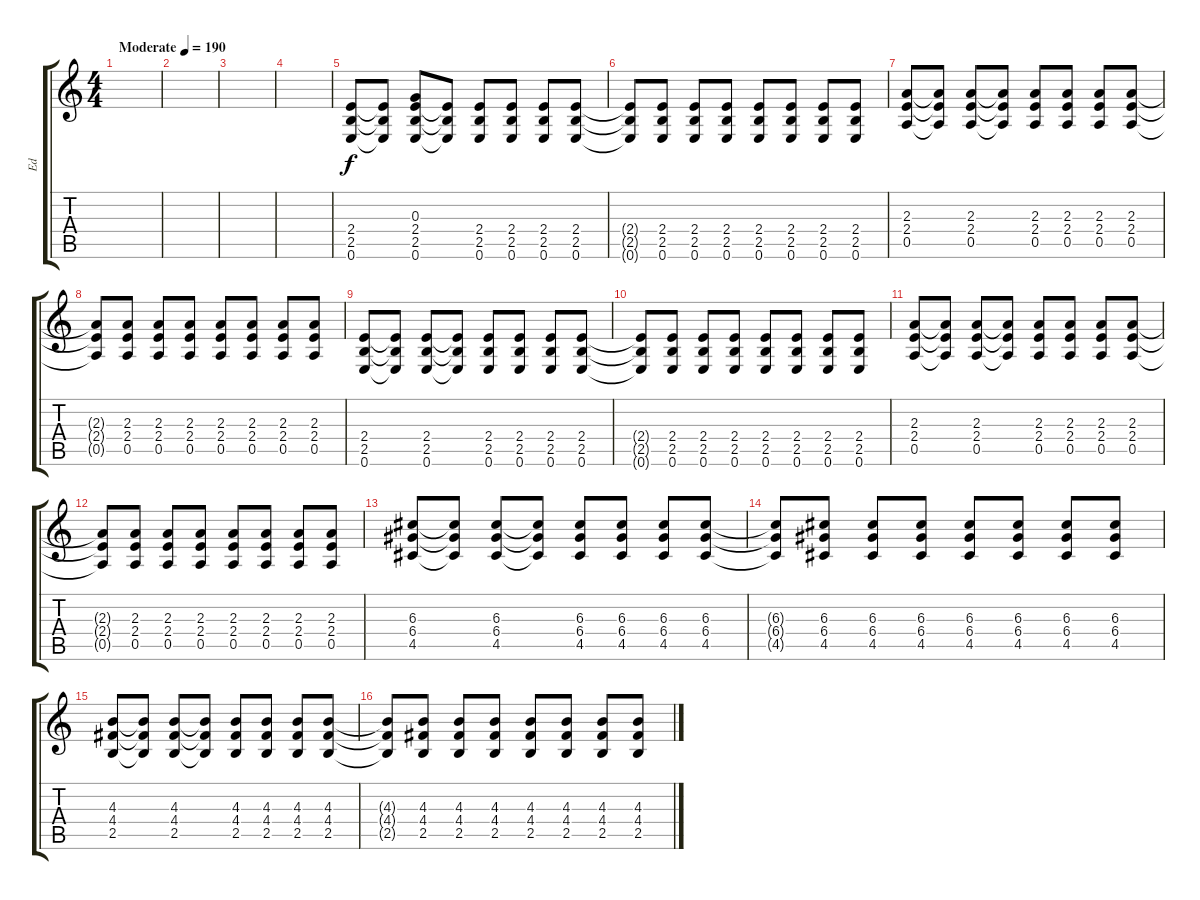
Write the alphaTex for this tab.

\track ("Ed" "Ed") {instrument acousticguitarsteel}
\staff {score tabs}
\tuning (E4 B3 G3 D3 A2 E2) {hide}
\ts (4 4)
\tempo (190 "Moderate")
\clef g2
\ks c
|
|
|
|
(2.4 2.5 0.6).8 (2.4{t} 2.5{t} 0.6{t}).8 (0.3 2.4 2.5 0.6).8 (2.4{t} 2.5{t} 0.6{t}).8 (2.4 2.5 0.6).8 (2.4 2.5 0.6).8 (2.4 2.5 0.6).8 (2.4 2.5 0.6).8 |
(2.4{t} 2.5{t} 0.6{t}).8 (2.4 2.5 0.6).8 (2.4 2.5 0.6).8 (2.4 2.5 0.6).8 (2.4 2.5 0.6).8 (2.4 2.5 0.6).8 (2.4 2.5 0.6).8 (2.4 2.5 0.6).8 |
(2.3 2.4 0.5).8 (2.3{t} 2.4{t} 0.5{t}).8 (2.3 2.4 0.5).8 (2.3{t} 2.4{t} 0.5{t}).8 (2.3 2.4 0.5).8 (2.3 2.4 0.5).8 (2.3 2.4 0.5).8 (2.3 2.4 0.5).8 |
(2.3{t} 2.4{t} 0.5{t}).8 (2.3 2.4 0.5).8 (2.3 2.4 0.5).8 (2.3 2.4 0.5).8 (2.3 2.4 0.5).8 (2.3 2.4 0.5).8 (2.3 2.4 0.5).8 (2.3 2.4 0.5).8 |
(2.4 2.5 0.6).8 (2.4{t} 2.5{t} 0.6{t}).8 (2.4 2.5 0.6).8 (2.4{t} 2.5{t} 0.6{t}).8 (2.4 2.5 0.6).8 (2.4 2.5 0.6).8 (2.4 2.5 0.6).8 (2.4 2.5 0.6).8 |
(2.4{t} 2.5{t} 0.6{t}).8 (2.4 2.5 0.6).8 (2.4 2.5 0.6).8 (2.4 2.5 0.6).8 (2.4 2.5 0.6).8 (2.4 2.5 0.6).8 (2.4 2.5 0.6).8 (2.4 2.5 0.6).8 |
(2.3 2.4 0.5).8 (2.3{t} 2.4{t} 0.5{t}).8 (2.3 2.4 0.5).8 (2.3{t} 2.4{t} 0.5{t}).8 (2.3 2.4 0.5).8 (2.3 2.4 0.5).8 (2.3 2.4 0.5).8 (2.3 2.4 0.5).8 |
(2.3{t} 2.4{t} 0.5{t}).8 (2.3 2.4 0.5).8 (2.3 2.4 0.5).8 (2.3 2.4 0.5).8 (2.3 2.4 0.5).8 (2.3 2.4 0.5).8 (2.3 2.4 0.5).8 (2.3 2.4 0.5).8 |
(6.3 6.4 4.5).8 (6.3{t} 6.4{t} 4.5{t}).8 (6.3 6.4 4.5).8 (6.3{t} 6.4{t} 4.5{t}).8 (6.3 6.4 4.5).8 (6.3 6.4 4.5).8 (6.3 6.4 4.5).8 (6.3 6.4 4.5).8 |
(6.3{t} 6.4{t} 4.5{t}).8 (6.3 6.4 4.5).8 (6.3 6.4 4.5).8 (6.3 6.4 4.5).8 (6.3 6.4 4.5).8 (6.3 6.4 4.5).8 (6.3 6.4 4.5).8 (6.3 6.4 4.5).8 |
(4.3 4.4 2.5).8 (4.3{t} 4.4{t} 2.5{t}).8 (4.3 4.4 2.5).8 (4.3{t} 4.4{t} 2.5{t}).8 (4.3 4.4 2.5).8 (4.3 4.4 2.5).8 (4.3 4.4 2.5).8 (4.3 4.4 2.5).8 |
(4.3{t} 4.4{t} 2.5{t}).8 (4.3 4.4 2.5).8 (4.3 4.4 2.5).8 (4.3 4.4 2.5).8 (4.3 4.4 2.5).8 (4.3 4.4 2.5).8 (4.3 4.4 2.5).8 (4.3 4.4 2.5).8
